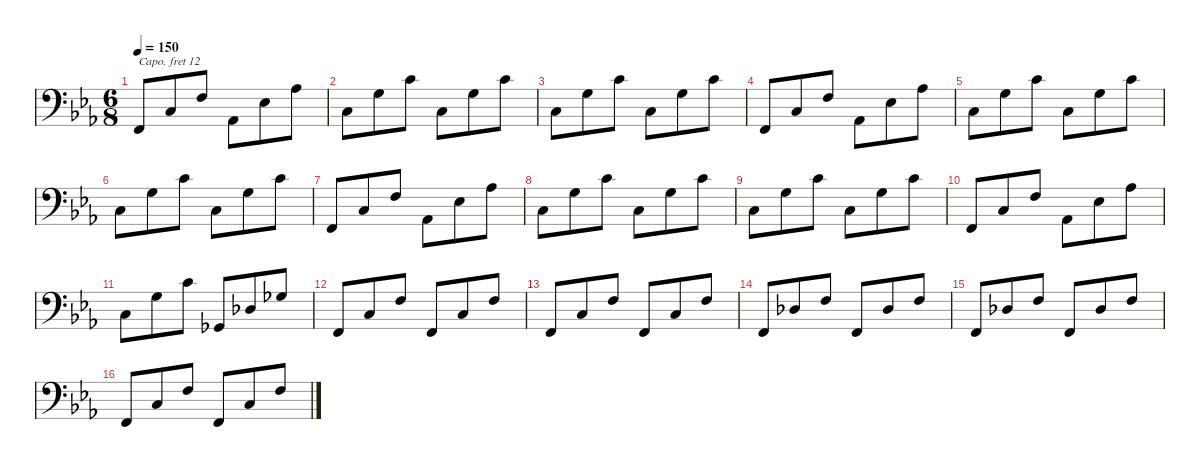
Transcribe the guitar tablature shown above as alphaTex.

\defaultSystemsLayout 4
\hideDynamics
\bracketExtendMode groupsimilarinstruments
\singleTrackTrackNamePolicy hidden
\multiTrackTrackNamePolicy hidden
\firstSystemTrackNameMode fullname
\otherSystemsTrackNameOrientation horizontal
\extendBarLines
\track ("Left Hand-bu" "pno.") {mute instrument acousticgrandpiano}
\staff {score}
\capo 12
\tuning (C3 G2 C2 G1 C1 G0 C-1)
\ts (6 8)
\tempo 150
\clef f4
\ks cminor
5.5{acc forcenatural}.8{dy f} 0.3{acc forcenatural}.8 5.3{acc forcenatural}.8 1.4{acc b}.8 3.3{acc b}.8 1.2{acc b}.8 |
0.3{acc forcenatural}.8 0.2{acc forcenatural}.8 0.1{acc forcenatural}.8 0.3{acc forcenatural}.8 0.2{acc forcenatural}.8 0.1{acc forcenatural}.8 |
0.3{acc forcenatural}.8 0.2{acc forcenatural}.8 0.1{acc forcenatural}.8 0.3{acc forcenatural}.8 0.2{acc forcenatural}.8 0.1{acc forcenatural}.8 |
5.5{acc forcenatural}.8 0.3{acc forcenatural}.8 5.3{acc forcenatural}.8 1.4{acc b}.8 3.3{acc b}.8 1.2{acc b}.8 |
0.3{acc forcenatural}.8 0.2{acc forcenatural}.8 0.1{acc forcenatural}.8 0.3{acc forcenatural}.8 0.2{acc forcenatural}.8 0.1{acc forcenatural}.8 |
0.3{acc forcenatural}.8 0.2{acc forcenatural}.8 0.1{acc forcenatural}.8 0.3{acc forcenatural}.8 0.2{acc forcenatural}.8 0.1{acc forcenatural}.8 |
5.5{acc forcenatural}.8 0.3{acc forcenatural}.8 5.3{acc forcenatural}.8 1.4{acc b}.8 3.3{acc b}.8 1.2{acc b}.8 |
0.3{acc forcenatural}.8 0.2{acc forcenatural}.8 0.1{acc forcenatural}.8 0.3{acc forcenatural}.8 0.2{acc forcenatural}.8 0.1{acc forcenatural}.8 |
0.3{acc forcenatural}.8 0.2{acc forcenatural}.8 0.1{acc forcenatural}.8 0.3{acc forcenatural}.8 0.2{acc forcenatural}.8 0.1{acc forcenatural}.8 |
\tempo (148 0.5 hide)
\tempo (145 0.833333 hide)
5.5{acc forcenatural}.8 0.3{acc forcenatural}.8 5.3{acc forcenatural}.8 1.4{acc b}.8 3.3{acc b}.8 1.2{acc b}.8 |
\tempo (142 hide)
\tempo (140 0.333333 hide)
\tempo (135 0.5 hide)
\tempo (132 0.666667 hide)
\tempo (130 0.833333 hide)
0.3{acc forcenatural}.8 0.2{acc forcenatural}.8 0.1{acc forcenatural}.8 6.5{acc b}.8 1.3{acc b}.8 6.3{acc b}.8 |
\tempo (135 hide)
5.5{acc forcenatural}.8 0.3{acc forcenatural}.8 5.3{acc forcenatural}.8 5.5{acc forcenatural}.8 0.3{acc forcenatural}.8 5.3{acc forcenatural}.8 |
5.5{acc forcenatural}.8 0.3{acc forcenatural}.8 5.3{acc forcenatural}.8 5.5{acc forcenatural}.8 0.3{acc forcenatural}.8 5.3{acc forcenatural}.8 |
5.5{acc forcenatural}.8 1.3{acc b}.8 5.3{acc forcenatural}.8 5.5{acc forcenatural}.8 1.3{acc b}.8 5.3{acc forcenatural}.8 |
5.5{acc forcenatural}.8 1.3{acc b}.8 5.3{acc forcenatural}.8 5.5{acc forcenatural}.8 1.3{acc b}.8 5.3{acc forcenatural}.8 |
5.5{acc forcenatural}.8 0.3{acc forcenatural}.8 5.3{acc forcenatural}.8 5.5{acc forcenatural}.8 0.3{acc forcenatural}.8 5.3{acc forcenatural}.8
